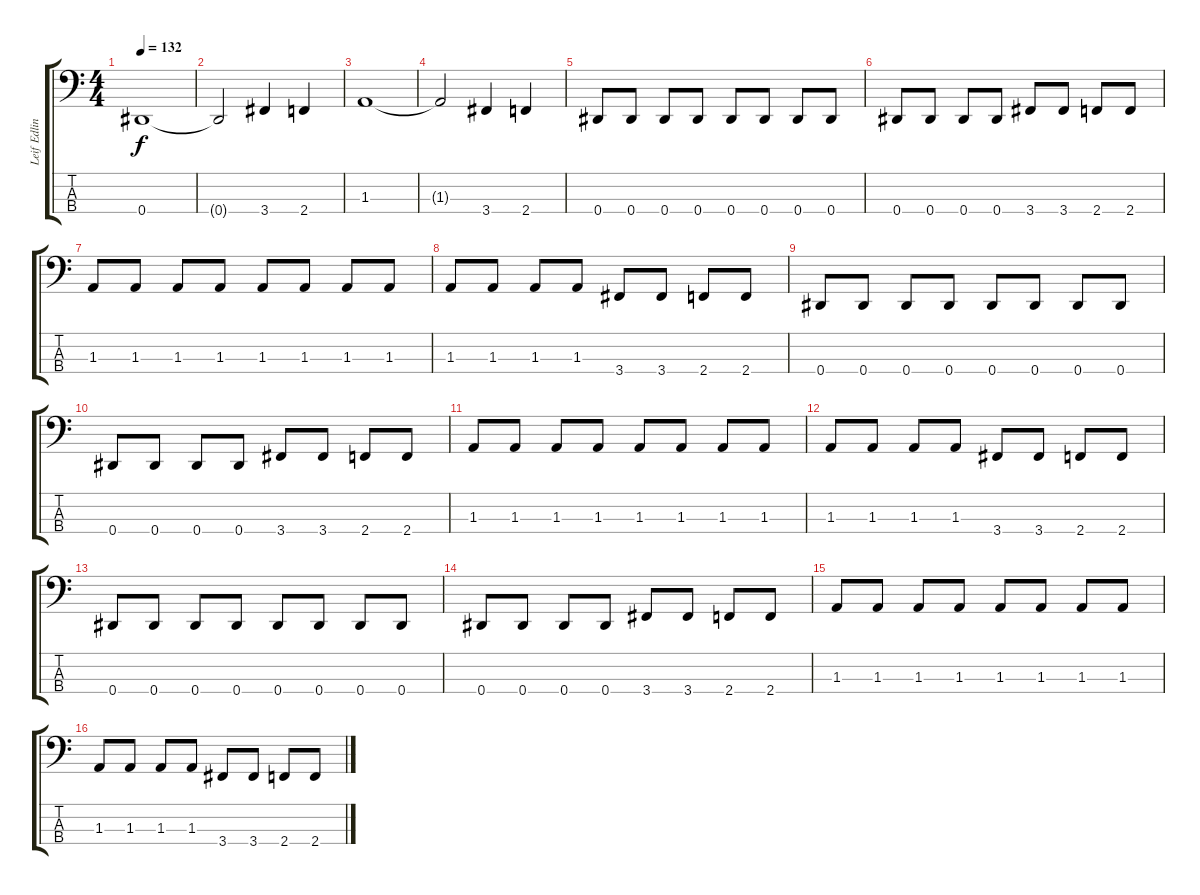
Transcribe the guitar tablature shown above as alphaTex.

\track ("Leif Edling" "Leif Edlin") {instrument electricbasspick}
\staff {score tabs}
\tuning (Gb2 Db2 Ab1 Eb1) {hide}
\ts (4 4)
\tempo 132
\clef f4
\ks c
0.4.1{dy f} |
0.4{t}.2 3.4.4 2.4.4 |
1.3.1 |
1.3{t}.2 3.4.4 2.4.4 |
0.4.8 0.4.8 0.4.8 0.4.8 0.4.8 0.4.8 0.4.8 0.4.8 |
0.4.8 0.4.8 0.4.8 0.4.8 3.4.8 3.4.8 2.4.8 2.4.8 |
1.3.8 1.3.8 1.3.8 1.3.8 1.3.8 1.3.8 1.3.8 1.3.8 |
1.3.8 1.3.8 1.3.8 1.3.8 3.4.8 3.4.8 2.4.8 2.4.8 |
0.4.8 0.4.8 0.4.8 0.4.8 0.4.8 0.4.8 0.4.8 0.4.8 |
0.4.8 0.4.8 0.4.8 0.4.8 3.4.8 3.4.8 2.4.8 2.4.8 |
1.3.8 1.3.8 1.3.8 1.3.8 1.3.8 1.3.8 1.3.8 1.3.8 |
1.3.8 1.3.8 1.3.8 1.3.8 3.4.8 3.4.8 2.4.8 2.4.8 |
0.4.8 0.4.8 0.4.8 0.4.8 0.4.8 0.4.8 0.4.8 0.4.8 |
0.4.8 0.4.8 0.4.8 0.4.8 3.4.8 3.4.8 2.4.8 2.4.8 |
1.3.8 1.3.8 1.3.8 1.3.8 1.3.8 1.3.8 1.3.8 1.3.8 |
1.3.8 1.3.8 1.3.8 1.3.8 3.4.8 3.4.8 2.4.8 2.4.8
